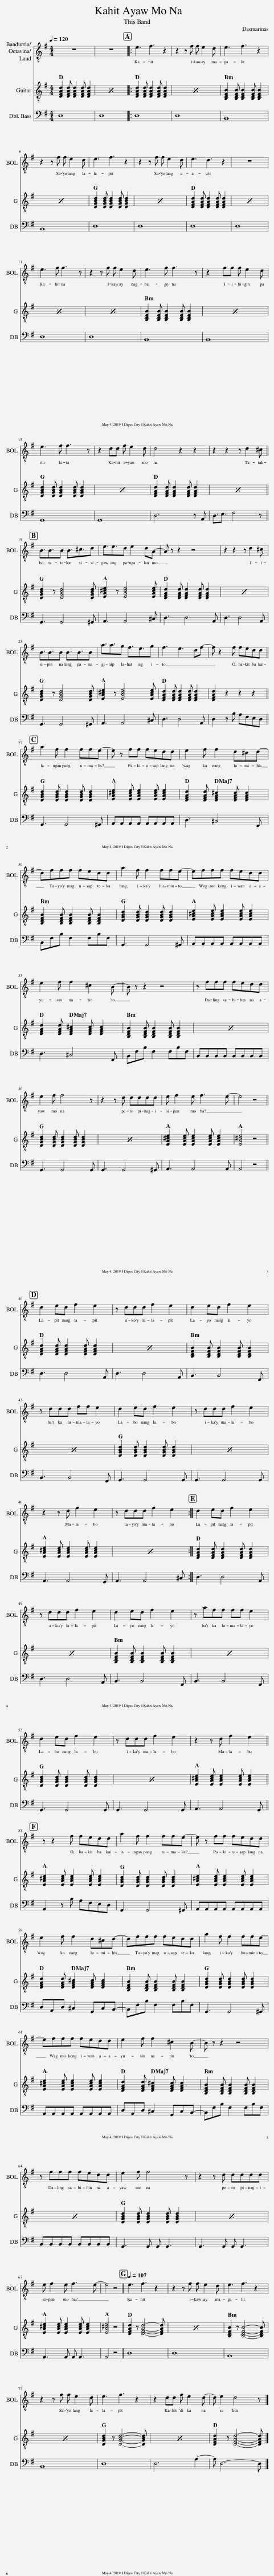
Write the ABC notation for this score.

X:1
%%score 1 2 3 4
L:1/8
Q:1/4=120
M:4/4
I:linebreak $
K:G
V:1 treble-8
V:2 treble-8
V:3 bass transpose=-12
V:4 bass
V:1
 z8 | z8 |: e3 f3 z2 | z2 z f f e2 d | e3 f3 z2 |$ %5
 z2 z f f e2 d | e3 f3 z2 | z2 z f f e2 d | e3 d3 z2 | z8 |$ %10
 e3 f f3 z | z2 z f f e2 d | e3 f f3 z | z2 ff f e2 d |$ e3 f f3 z | %15
 z2 dd f e2 d | d4 z2 z2 | z2 z2 z d2 ^c ||$ B3/2B3/2B B3/2^c3/2d | e3/2e3/2d e2 dA- | %20
 A z z2 z4 | z2 z2 z d2 ^c |$ B3/2B3/2B B3/2B3/2B | a3/2a3/2g f3/2e3/2g | f3 e3 df- | %25
 f z2 f fedd ||$ a2 f f2 ffe- | e z ff fedd | e2 f f2 d^cd- |$ dfff fedd | %30
 a2 f f2 ffe- | efff fedd |$ e2 f f2 ^c2 B- | B z z2 z4 | z fff fedd |$ %35
 e2 f f4 z | z2 z d dddd | e f2 e f3 e- | e4 z4 ||$ d2 ed f2 e2 | %40
 z ddd f2 e2 | d2 ed f2 e2 |$ z ddd ff e2 | d2 ed f2 e2 | z ddd f2 e2 |$ %45
 z2 z d f2 e2 | z ddd f2 e2 :| d2 ed f2 e2 |$ z ddd f2 e2 | d2 ed f2 e2 | %50
 z aff ff e2 |$ d2 ed f2 e2 | z ddd f2 e2 | z2 z d f2 e2 ||$ z z2 f fedd | %55
 a2 f f2 ffe- | e z ff fedd |$ e2 f f2 d^cd- | dfff fedd | a2 f f2 ffe- |$ %60
 efff fedd | e2 f f2 ^c2 B- | B z z2 z4 |$ z fff fedd | e2 f f4 z | %65
 z2 z d dddd |$ e f2 e f3 e- | e4 z4 ||[Q:1/4=107] e3 f3 z2 | z2 z f f e2 d | %70
 e3 f3 z2 |$ z2 z f f e2 d | e3 f3 z2 | z2 dd f e2 d- | d e2 d4 z |] %75
V:2
 [DFAd]2 [DFAd] [DFAd]2 [DFAd] [DFAd]2 | x8 |: [DFAd]2 [DFAd] [DFAd]2 [DFAd] [DFAd]2 | x8 | [B,DFB]2 [B,DFB] [B,DFB]2 [B,DFB] [B,DFB]2 |$ %5
 x8 | [DGBd]2 [DGBd] [DGBd]2 [DGBd] [DGBd]2 | x8 | [DFAd]2 [DFAd] [DFAd]2 [DFAd] [DFAd]2 | x8 |$ %10
 x8 | x8 | [B,DFB]2 [B,DFB] [B,DFB]2 [B,DFB] [B,DFB]2 | x8 |$ [DGBd]2 [DGBd] [DGBd]2 [DGBd] [DGBd]2 | %15
 x8 | [DFAd]2 [DFAd] [DFAd]2 [DFAd] [DFAd]2 | x8 ||$ [DGBd]2 z [DGBd]4 [DGBd] | [EA^ce]2 z [EAce]4 [EAce] | %20
 [DFAd]2 [DFAd] [DFAd]2 [DFAd] [DFAd]2 | x8 |$ [DGBd]2 z [DGBd]4 [DGBd] | [EA^ce]2 z [EAce]4 [EAce] | [DFAd]2 [DFAd] [DFAd]2 [DFAd] [DFAd]2 | %25
 [DFAd]2 z2 z2 z2 ||$ [DGBd]2 [DGBd] [DGBd]2 [DGBd] [DGBd]2 | [EA^ce]2 [EAce] [EAce]2 [EAce] [EAce]2 | [DFAd]2 [DFAd] [DFA^c]2 [DFAc] [DFAc]2 |$ [B,DFB]2 [B,DFB] [B,DFB]2 [B,DFB] [B,DFB]2 | %30
 [DGBd]2 [DGBd] [DGBd]2 [DGBd] [DGBd]2 | [EA^ce]2 [EAce] [EAce]2 [EAce] [EAce]2 |$ [DFAd]2 [DFAd] [DFA^c]2 [DFAc] [DFAc]2 | [B,DFB]2 [B,DFB] [B,DFB]2 [B,DFB] [B,DFB]2 | x8 |$ %35
 [DGBd]2 [DGBd] [DGBd]2 [DGBd] [DGBd]2 | x8 | [EA^ce]2 [EAce] [EAce]2 [EAce] [EAce]2 | [EA^ce]4 z4 ||$ [DFAd]2 [DFAd] [DFAd]2 [DFAd] [DFAd]2 | %40
 x8 | [B,DFB]2 [B,DFB] [B,DFB]2 [B,DFB] [B,DFB]2 |$ x8 | [DGBd]2 [DGBd] [DGBd]2 [DGBd] [DGBd]2 | x8 |$ %45
 [EA^ce]2 [EAce] [EAce]2 [EAce] [EAce]2 | x8 :| [DFAd]2 [DFAd] [DFAd]2 [DFAd] [DFAd]2 |$ x8 | [B,DFB]2 [B,DFB] [B,DFB]2 [B,DFB] [B,DFB]2 | %50
 x8 |$ [DGBd]2 [DGBd] [DGBd]2 [DGBd] [DGBd]2 | x8 | [EA^ce]2 [EAce] [EAce]2 [EAce] [EAce]2 ||$ [EA^ce]2 [EAce] [EAce]2 [EAce] [EAce]2 | %55
 [DGBd]2 [DGBd] [DGBd]2 [DGBd] [DGBd]2 | [EA^ce]2 [EAce] [EAce]2 [EAce] [EAce]2 |$ [DFAd]2 [DFAd] [DFA^c]2 [DFAc] [DFAc]2 | [B,DFB]2 [B,DFB] [B,DFB]2 [B,DFB] [B,DFB]2 | [DGBd]2 [DGBd] [DGBd]2 [DGBd] [DGBd]2 |$ %60
 [EA^ce]2 [EAce] [EAce]2 [EAce] [EAce]2 | [DFAd]2 [DFAd] [DFA^c]2 [DFAc] [DFAc]2 | [B,DFB]2 [B,DFB] [B,DFB]2 [B,DFB] [B,DFB]2 |$ x8 | [DGBd]2 [DGBd] [DGBd]2 [DGBd] [DGBd]2 | %65
 x8 |$ [EA^ce]2 [EAce] [EAce]2 [EAce] [EAce]2 | [EA^ce]4 z4 || [DFAd]2 z [DFAd]4- [DFAd] | x8 | %70
 [B,DFB]2 z [B,DFB]4- [B,DFB] |$ x8 | [DGBd]2 z [DGBd]4- [DGBd] | x8 | [DFAd]2 z [DFAd]4- [DFAd] |] %75
V:3
 D,8 | D,8 |: D,8 | D,8 | B,,8 |$ %5
 B,,8 | D,8 | D,8 | D,8 | D,8 |$ %10
 D,8 | D,8 | B,,8 | B,,8 |$ G,,8 | %15
 G,,8 | D,6 z A,, | D,3/2E,3/2 F,4 z ||$ G,,3 G,,4 ^G,, | A,,3 A,,4 ^C, | %20
 D,3 D,4 A,, | D,3 D,4 A,, |$ G,,3 G,,4 ^G,, | A,,3 A,,4 ^C, | D,3 D,4 A,, | %25
 D,2 z B, A,F,E,D, ||$ G,,3 G,,4 ^G,, | A,,A,,A,,A,, A,,A,,A,,A,, | D,3 ^C,4 F,, |$ B,,F,B, F,2 F,B,F, | %30
 G,,3 G,,4 ^G,, | A,,A,,A,,A,, A,,A,,A,,A,, |$ D,3 ^C,4 F,, | B,,F,B, F,2 F,B,F, | B,,B,,B,,B,, B,,B,,B,,B,, |$ %35
 G,,3 G,,4 G,, | G,,3 G,,4 ^G,, | A,,3 A,,4 A,, | A,,4 z4 ||$ D,3 D,4 A,, | %40
 D,3 D,4 A,, | B,,3 B,,4 F,, |$ B,,3 B,,4 F,, | G,,3 G,,4 G,, | G,,3 G,,4 G,, |$ %45
 A,,3 A,,4 G,, | A,,3 A,,4 ^C, :| D,3 D,4 A,, |$ D,3 D,4 A,, | B,,3 B,,4 F,, | %50
 B,,3 B,,4 F,, |$ G,,3 G,,4 G,, | G,,3 G,,4 G,, | A,,3 A,,4 G,, ||$ A,,2 z B, A,F,E,D, | %55
 G,,3 G,,4 ^G,, | A,,A,,A,,A,, A,,A,,A,,A,, |$ D,A,,D, ^C,2 G,,C,B,,- | B,,F,B, F,2 F,B,F, | G,,3 G,,4 ^G,, |$ %60
 A,,A,,A,,A,, A,,A,,A,,A,, | D,A,,D, ^C,2 G,,C,B,,- | B,,F,B, F,2 F,B,F, |$ B,,B,,B,,B,, B,,B,,B,,B,, | G,,3 G,, G,, G,,3 | %65
 G,,3 G,, G,, G,,3 |$ A,,3 A,, A,, A,,3 | A,,4 z4 || D,8 | D,8 | %70
 B,,8 |$ B,,8 | D,8 | D,6 A,2- | A, D,6- D, |] %75
V:4
!ppp! [D,F,A,D]8 | x8 |:!ppp! [D,F,A,D]8 | x8 | [B,,D,F,B,]8 |$ %5
 x8 | [D,G,B,D]8 | x8 | [D,F,A,D]8 | x8 |$ %10
 x8 | x8 | [B,,D,F,B,]8 | x8 |$ [D,G,B,D]8 | %15
 x8 | [D,F,A,D]8 | x8 ||$!f! [D,G,B,D]2 z [D,G,B,D]4 [D,G,B,D] | [E,A,^CE]2 z [E,A,CE]4 [E,A,CE] | %20
!mp! [D,F,A,D]8 | x8 |$!f! [D,G,B,D]2 z [D,G,B,D]4 [D,G,B,D] | [E,A,^CE]2 z [E,A,CE]4 [E,A,CE] |!mp! [D,F,A,D]8 | %25
 [D,F,A,D]2 z2 z2 z2 ||$!mf! [D,G,B,D]8 | [E,A,^CE]8 | [D,F,A,D]3 [D,F,A,^C]3 [D,F,A,C]2 |$ [B,,D,F,B,]8 | %30
 [D,G,B,D]8 | [E,A,^CE]8 |$ [D,F,A,D]3 [D,F,A,^C]3 [D,F,A,C]2 | [B,,D,F,B,]8 | x8 |$ %35
!f! [D,G,B,D]8 | x8 | [E,A,^CE]8 | [E,A,^CE]4 z4 ||$!mp! [D,F,A,D]8 | %40
 x8 | [B,,D,F,B,]8 |$ x8 | [D,G,B,D]8 | x8 |$ %45
 [E,A,^CE]8 | x8 :|!mp! [D,F,A,D]8 |$ x8 | [B,,D,F,B,]8 | %50
 x8 |$ [D,G,B,D]8 | x8 | [E,A,^CE]8 ||$ [E,A,^CE]8 | %55
!mf! [D,G,B,D]8 | [E,A,^CE]8 |$ [D,F,A,D]3 [D,F,A,^C]3 [D,F,A,C]2 | [B,,D,F,B,]8 | [D,G,B,D]8 |$ %60
 [E,A,^CE]8 | [D,F,A,D]3 [D,F,A,^C]3 [D,F,A,C]2 | [B,,D,F,B,]8 |$ x8 |!f! [D,G,B,D]8 | %65
 x8 |$ [E,A,^CE]8 | [E,A,^CE]4 z4 ||!ppp! [D,F,A,D]8 | x8 | %70
 [B,,D,F,B,]8 |$ x8 | [D,G,B,D]8 | x8 | [D,F,A,D]8 |] %75
